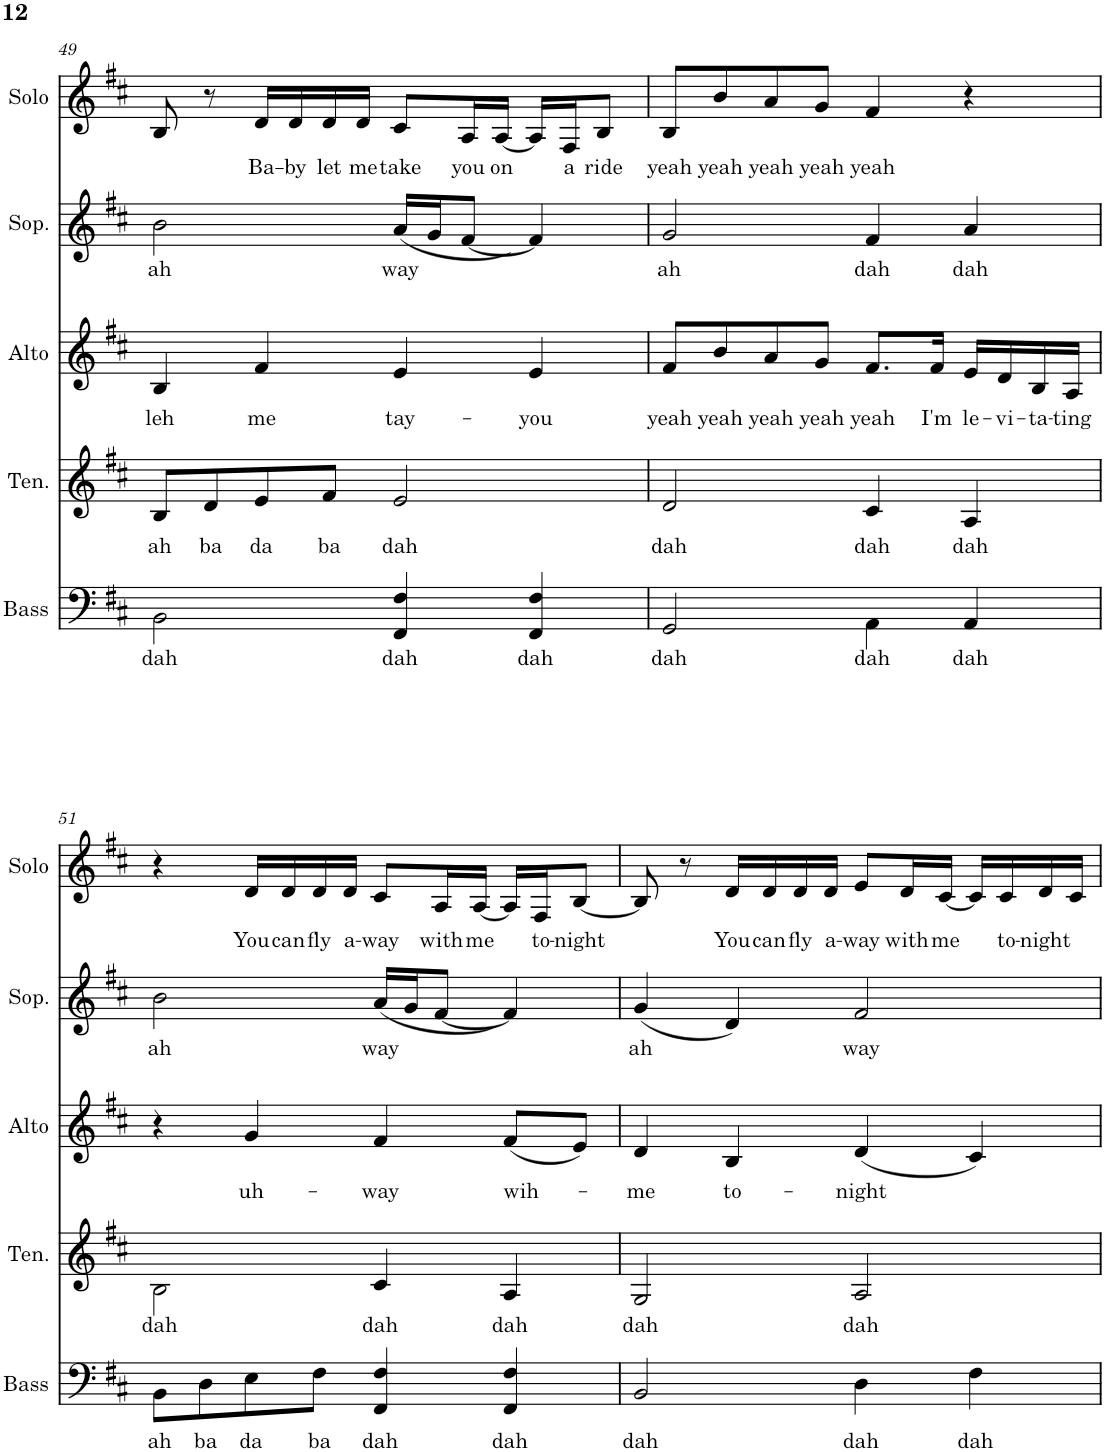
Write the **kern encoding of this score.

**kern	**text	**kern	**text	**kern	**text	**kern	**text	**kern	**text
*part5	*part5	*part4	*part4	*part3	*part3	*part2	*part2	*part1	*part1
*staff5	*staff5	*staff4	*staff4	*staff3	*staff3	*staff2	*staff2	*staff1	*staff1
*I"Bass	*	*I"Tenor	*	*I"Alto	*	*I"Soprano	*	*I"Solo	*
*I'Bass	*	*I'Ten.	*	*I'Alto	*	*I'Sop.	*	*I'Solo	*
!!LO:PB:g=z
*clefF4	*	*clefG2	*	*clefG2	*	*clefG2	*	*clefG2	*
*k[f#c#]	*	*k[f#c#]	*	*k[f#c#]	*	*k[f#c#]	*	*k[f#c#]	*
*M4/4	*	*M4/4	*	*M4/4	*	*M4/4	*	*M4/4	*
=49	=49	=49	=49	=49	=49	=49	=49	=49	=49
!	!LO:LY:b	!	!LO:LY:b	!	!LO:LY:b	!	!LO:LY:b	!	!
2BB\	dah	8B/L	ah	4B/	leh	2b\	ah	8B/	.
!	!	!	!LO:LY:b	!	!	!	!	!	!
.	.	8d/	ba	.	.	.	.	8r	.
!	!	!	!LO:LY:b	!	!LO:LY:b	!	!	!	!LO:LY:b
.	.	8e/	da	4f#/	me	.	.	16d/LL	Ba-
!	!	!	!	!	!	!	!	!	!LO:LY:b
.	.	.	.	.	.	.	.	16d/	-by
!	!	!	!LO:LY:b	!	!	!	!	!	!LO:LY:b
.	.	8f#/J	ba	.	.	.	.	16d/	let
!	!	!	!	!	!	!	!	!	!LO:LY:b
.	.	.	.	.	.	.	.	16d/JJ	me
!	!LO:LY:b	!	!LO:LY:b	!	!LO:LY:b	!	!LO:LY:b	!	!LO:LY:b
4FF#/ 4F#/	dah	2e/	dah	4e/	tay-	(16a/LL	way	8c#/L	take
.	.	.	.	.	.	16g/J)	.	.	.
!	!	!	!	!	!	!	!	!	!LO:LY:b
.	.	.	.	.	.	[8f#/J	.	16A/L	you
!	!	!	!	!	!	!	!	!	!LO:LY:b
.	.	.	.	.	.	.	.	[16A/JJ	on
!	!LO:LY:b	!	!	!	!LO:LY:b	!	!	!	!
4FF#/ 4F#/	dah	.	.	4e/	-you	4f#/]	.	16A/LL]	.
!	!	!	!	!	!	!	!	!	!LO:LY:b
.	.	.	.	.	.	.	.	16F#/J	a
!	!	!	!	!	!	!	!	!	!LO:LY:b
.	.	.	.	.	.	.	.	8B/J	ride
=50	=50	=50	=50	=50	=50	=50	=50	=50	=50
!	!LO:LY:b	!	!LO:LY:b	!	!LO:LY:b	!	!LO:LY:b	!	!LO:LY:b
2GG/	dah	2d/	dah	8f#/L	yeah	2g/	ah	8B/L	yeah
!	!	!	!	!	!LO:LY:b	!	!	!	!LO:LY:b
.	.	.	.	8b/	yeah	.	.	8b/	yeah
!	!	!	!	!	!LO:LY:b	!	!	!	!LO:LY:b
.	.	.	.	8a/	yeah	.	.	8a/	yeah
!	!	!	!	!	!LO:LY:b	!	!	!	!LO:LY:b
.	.	.	.	8g/J	yeah	.	.	8g/J	yeah
!	!LO:LY:b	!	!LO:LY:b	!	!LO:LY:b	!	!LO:LY:b	!	!LO:LY:b
4AA\	dah	4c#/	dah	8.f#/L	yeah	4f#/	dah	4f#/	yeah
!	!	!	!	!	!LO:LY:b	!	!	!	!
.	.	.	.	16f#/Jk	I'm	.	.	.	.
!	!LO:LY:b	!	!LO:LY:b	!	!LO:LY:b	!	!LO:LY:b	!	!
4AA/	dah	4A/	dah	16e/LL	le-	4a/	dah	4r	.
!	!	!	!	!	!LO:LY:b	!	!	!	!
.	.	.	.	16d/	-vi-	.	.	.	.
!	!	!	!	!	!LO:LY:b	!	!	!	!
.	.	.	.	16B/	-ta-	.	.	.	.
!	!	!	!	!	!LO:LY:b	!	!	!	!
.	.	.	.	16A/JJ	-ting	.	.	.	.
!!LO:LB:g=z
=51	=51	=51	=51	=51	=51	=51	=51	=51	=51
!	!LO:LY:b	!	!LO:LY:b	!	!	!	!LO:LY:b	!	!
8BB\L	ah	2B\	dah	4r	.	2b\	ah	4r	.
!	!LO:LY:b	!	!	!	!	!	!	!	!
8D\	ba	.	.	.	.	.	.	.	.
!	!LO:LY:b	!	!	!	!LO:LY:b	!	!	!	!LO:LY:b
8E\	da	.	.	4g/	uh-	.	.	16d/LL	You
!	!	!	!	!	!	!	!	!	!LO:LY:b
.	.	.	.	.	.	.	.	16d/	can
!	!LO:LY:b	!	!	!	!	!	!	!	!LO:LY:b
8F#\J	ba	.	.	.	.	.	.	16d/	fly
!	!	!	!	!	!	!	!	!	!LO:LY:b
.	.	.	.	.	.	.	.	16d/JJ	a-
!	!LO:LY:b	!	!LO:LY:b	!	!LO:LY:b	!	!LO:LY:b	!	!LO:LY:b
4FF#/ 4F#/	dah	4c#/	dah	4f#/	-way	(16a/LL	way	8c#/L	-way
.	.	.	.	.	.	16g/J)	.	.	.
!	!	!	!	!	!	!	!	!	!LO:LY:b
.	.	.	.	.	.	[8f#/J	.	16A/L	with
!	!	!	!	!	!	!	!	!	!LO:LY:b
.	.	.	.	.	.	.	.	[16A/JJ	me
!	!LO:LY:b	!	!LO:LY:b	!	!LO:LY:b	!	!	!	!
4FF#/ 4F#/	dah	4A/	dah	(8f#/L	wih-	4f#/]	.	16A/LL]	.
!	!	!	!	!	!	!	!	!	!LO:LY:b
.	.	.	.	.	.	.	.	16F#/J	to-
!	!	!	!	!	!	!	!	!	!LO:LY:b
.	.	.	.	8e/J)	.	.	.	[8B/J	-night
=52	=52	=52	=52	=52	=52	=52	=52	=52	=52
!	!LO:LY:b	!	!LO:LY:b	!	!LO:LY:b	!	!LO:LY:b	!	!
2BB/	dah	2G/	dah	4d/	-me	(4g/	ah	8B/]	.
.	.	.	.	.	.	.	.	8r	.
!	!	!	!	!	!LO:LY:b	!	!	!	!LO:LY:b
.	.	.	.	4B/	to-	4d/)	.	16d/LL	You
!	!	!	!	!	!	!	!	!	!LO:LY:b
.	.	.	.	.	.	.	.	16d/	can
!	!	!	!	!	!	!	!	!	!LO:LY:b
.	.	.	.	.	.	.	.	16d/	fly
!	!	!	!	!	!	!	!	!	!LO:LY:b
.	.	.	.	.	.	.	.	16d/JJ	a-
!	!LO:LY:b	!	!LO:LY:b	!	!LO:LY:b	!	!LO:LY:b	!	!LO:LY:b
4D\	dah	2A/	dah	(4d/	-night	2f#/	way	8e/L	-way
!	!	!	!	!	!	!	!	!	!LO:LY:b
.	.	.	.	.	.	.	.	16d/L	with
!	!	!	!	!	!	!	!	!	!LO:LY:b
.	.	.	.	.	.	.	.	[16c#/JJ	me
!	!LO:LY:b	!	!	!	!	!	!	!	!
4F#\	dah	.	.	4c#/)	.	.	.	16c#/LL]	.
!	!	!	!	!	!	!	!	!	!LO:LY:b
.	.	.	.	.	.	.	.	16c#/	to-
!	!	!	!	!	!	!	!	!	!LO:LY:b
.	.	.	.	.	.	.	.	16d/	-night
.	.	.	.	.	.	.	.	16c#/JJ	.
=	=	=	=	=	=	=	=	=	=
*-	*-	*-	*-	*-	*-	*-	*-	*-	*-
